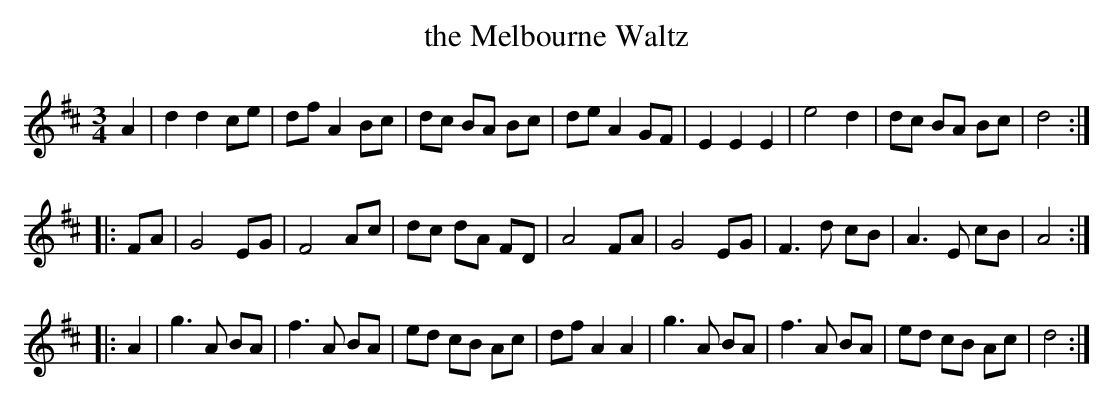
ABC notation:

X:1
T:the Melbourne Waltz
M:3/4
L:1/8
K:D
A2 |\
d2 d2 ce | df A2 Bc | dc BA Bc | de A2 GF |\
E2 E2 E2 | e4 d2 | dc BA Bc | d4 :|
|:FA |\
G4 EG | F4 Ac | dc dA FD | A4 FA |\
G4 EG | F3 d cB | A3 E cB | A4 :|
|:A2 |\
g3A BA | f3A BA | ed cB Ac | df A2 A2 |\
g3A BA | f3A BA | ed cB Ac | d4 :|
